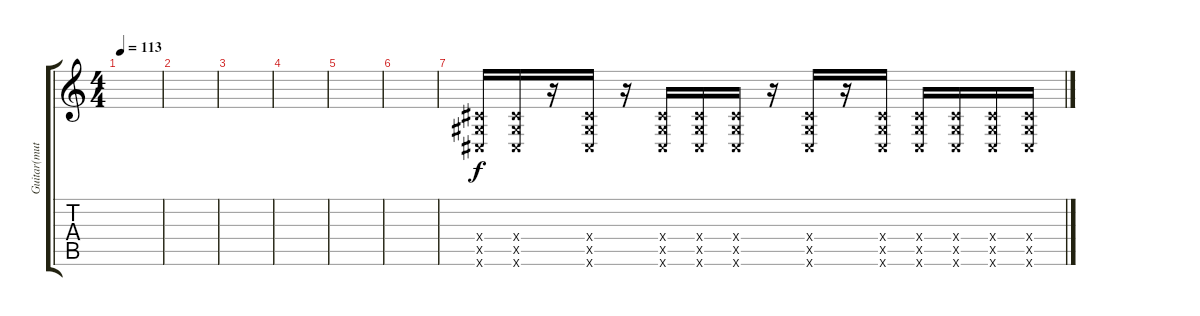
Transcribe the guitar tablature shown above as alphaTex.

\track ("Guitar(mute)" "Guitar(mut") {instrument electricguitarmuted}
\staff {score tabs}
\tuning (Eb4 Bb3 Gb3 Db3 Ab2 Db2) {hide}
\ts (4 4)
\tempo 113
\clef g2
\ks c
|
|
|
|
|
|
(0.4{x} 0.5{x} 0.6{x}).16 (0.4{x} 0.5{x} 0.6{x}).16 r.16 (0.4{x} 0.5{x} 0.6{x}).16 r.16 (0.4{x} 0.5{x} 0.6{x}).16 (0.4{x} 0.5{x} 0.6{x}).16 (0.4{x} 0.5{x} 0.6{x}).16 r.16 (0.4{x} 0.5{x} 0.6{x}).16 r.16 (0.4{x} 0.5{x} 0.6{x}).16 (0.4{x} 0.5{x} 0.6{x}).16 (0.4{x} 0.5{x} 0.6{x}).16 (0.4{x} 0.5{x} 0.6{x}).16 (0.4{x} 0.5{x} 0.6{x}).16
